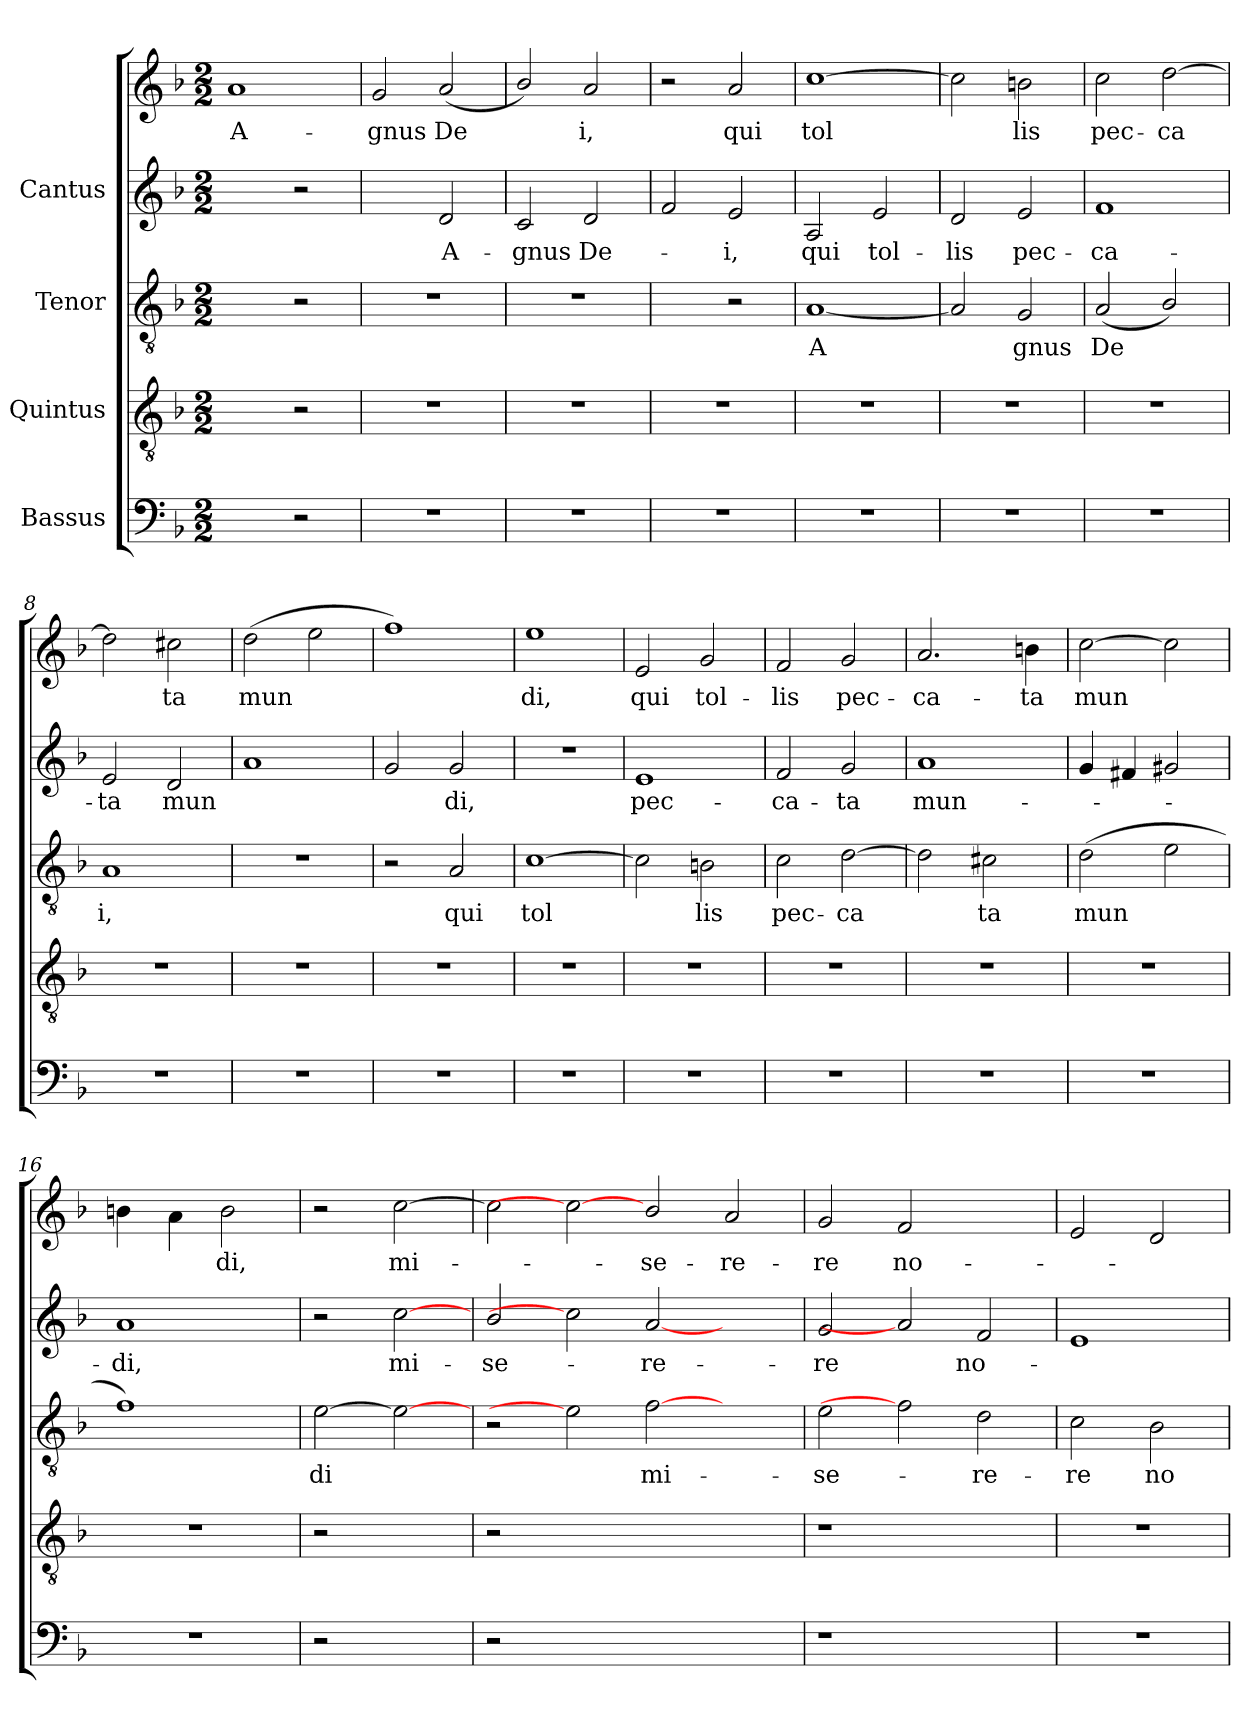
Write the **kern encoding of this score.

**kern	**kern	**kern	**text	**kern	**text	**kern	**text
*part4	*part3	*part2	*part2	*part1	*part1	*part1	*part1
*staff5	*staff4	*staff3	*staff3	*staff2	*staff2	*staff1	*staff1
*I"Bassus	*I"Quintus	*I"Tenor	*	*I"Cantus	*	*	*
!!LO:PB:g=z
*stria5	*stria5	*stria5	*	*stria5	*	*stria5	*
*clefF4	*clefGv2	*clefGv2	*	*clefG2	*	*clefG2	*
*k[b-]	*k[b-]	*k[b-]	*	*k[b-]	*	*k[b-]	*
*F:	*F:	*F:	*	*F:	*	*F:	*
*M2/2	*M2/2	*M2/2	*	*M2/2	*	*M2/2	*
*MM216	*MM216	*MM216	*	*MM216	*	*MM216	*
=1	=1	=1	=1	=1	=1	=1	=1
!	!	!	!	!	!	!	!LO:LY:b
2ryy	2ryy	2ryy	.	2ryy	.	1a	A-
2r	2r	2r	.	2r	.	.	.
=2	=2	=2	=2	=2	=2	=2	=2
!	!	!	!	!	!	!	!LO:LY:b
1r	1r	1r	.	2ryy	.	2g/	-gnus
!	!	!	!	!	!LO:LY:b:cj	!	!LO:LY:b
.	.	.	.	2d/	-A-	(<2a/	De-
=3	=3	=3	=3	=3	=3	=3	=3
!	!	!	!	!	!LO:LY:b:cj	!	!LO:LY:b
1r	1r	1r	.	2c/	gnus	2b-/)	-
!	!	!	!	!	!LO:LY:b:cj	!	!LO:LY:b
.	.	.	.	2d/	De-	2a/	i,
=4	=4	=4	=4	=4	=4	=4	=4
!	!	!	!	!	!LO:LY:b:cj	!	!
1r	1r	2ryy	.	2f/	.	2r	.
!	!	!	!	!	!LO:LY:b:cj	!	!LO:LY:b
.	.	2r	.	2e/	i,	2a/	-qui
=5	=5	=5	=5	=5	=5	=5	=5
!	!	!	!LO:LY:b:cj	!	!LO:LY:b:cj	!	!LO:LY:b
1r	1r	[<1A	A-	2A/	-qui	[>1cc	tol-
!	!	!	!	!	!LO:LY:b:cj	!	!
.	.	.	.	2e/	tol-	.	.
=6	=6	=6	=6	=6	=6	=6	=6
!	!	!	!LO:LY:b:cj	!	!LO:LY:b:cj	!	!LO:LY:b
1r	1r	2A/]	-	2d/	lis	2cc\]	-
!	!	!	!LO:LY:b:cj	!	!LO:LY:b:cj	!	!LO:LY:b
.	.	2G/	gnus	2e/	pec-	2bn\	lis
=7	=7	=7	=7	=7	=7	=7	=7
!	!	!	!LO:LY:b:cj	!	!LO:LY:b:cj	!	!LO:LY:b
1r	1r	(<2A/	De-	1f	-ca-	2cc\	-pec-
!	!	!	!LO:LY:b:cj	!	!	!	!LO:LY:b
.	.	2B-/)	--	.	.	[>2dd\	-ca-
!!LO:LB:g=z
=8	=8	=8	=8	=8	=8	=8	=8
!	!	!	!LO:LY:b:cj	!	!LO:LY:b:cj	!	!LO:LY:b
1r	1r	1A	-i,	2e/	ta	2dd\]	-
!	!	!	!	!	!LO:LY:b:cj	!	!LO:LY:b
.	.	.	.	2d/	mun-	2cc#X\	ta
=9	=9	=9	=9	=9	=9	=9	=9
!	!	!	!	!	!	!	!LO:LY:b
1r	1r	1r	.	1a	.	(>2dd\	-mun-
!	!	!	!	!	!	!	!LO:LY:b
.	.	.	.	.	.	2ee\	--
=10	=10	=10	=10	=10	=10	=10	=10
!	!	!	!	!	!LO:LY:b:cj	!	!
1r	1r	2r	.	2g/	-	1ff)	.
!	!	!	!LO:LY:b:cj	!	!LO:LY:b:cj	!	!
.	.	2A/	qui	2g/	di,	.	.
=11	=11	=11	=11	=11	=11	=11	=11
!	!	!	!LO:LY:b:cj	!	!	!	!LO:LY:b
1r	1r	[>1c	tol-	1r	.	1ee	di,
!!LO:LB:g=z
=12	=12	=12	=12	=12	=12	=12	=12
!	!	!	!LO:LY:b:cj	!	!LO:LY:b:cj	!	!LO:LY:b
1r	1r	2c\]	-	1e	-pec-	2e/	qui
!	!	!	!LO:LY:b:cj	!	!	!	!LO:LY:b
.	.	2Bn\	lis	.	.	2g/	tol-
!!LO:LB:g=z
=13	=13	=13	=13	=13	=13	=13	=13
!	!	!	!LO:LY:b:cj	!	!LO:LY:b:cj	!	!LO:LY:b
1r	1r	2c\	pec-	2f/	-ca-	2f/	-lis
!	!	!	!LO:LY:b:cj	!	!LO:LY:b:cj	!	!LO:LY:b
.	.	[>2d\	-ca-	2g/	-ta	2g/	pec-
!!LO:LB:g=z
=14	=14	=14	=14	=14	=14	=14	=14
!	!	!	!LO:LY:b:cj	!	!LO:LY:b:cj	!	!LO:LY:b
1r	1r	2d\]	-	1a	mun-	2.a/	ca-
!	!	!	!LO:LY:b:cj	!	!	!	!
.	.	2c#X\	ta	.	.	.	.
!	!	!	!	!	!	!	!LO:LY:b
.	.	.	.	.	.	4bn\	-ta
!!LO:PB:g=z
=15	=15	=15	=15	=15	=15	=15	=15
!	!	!	!LO:LY:b:cj	!	!	!	!LO:LY:b
1r	1r	(>2d\	mun-	4g/	.	[>2cc\	-mun-
.	.	.	.	4f#X/	.	.	.
!	!	!	!LO:LY:b:cj	!	!	!	!LO:LY:b
.	.	2e\	--	2g#X/	.	2cc\]	--
!!LO:LB:g=z
=16	=16	=16	=16	=16	=16	=16	=16
!	!	!	!	!	!LO:LY:b:cj	!	!LO:LY:b
1r	1r	1f)	.	1a	di,	4bn\	-
!	!	!	!	!	!	!	!LO:LY:b
.	.	.	.	.	.	4a\	.
!	!	!	!	!	!	!	!LO:LY:b
.	.	.	.	.	.	2b\	di,
!!LO:LB:g=z
=17	=17	=17	=17	=17	=17	=17	=17
!	!	!	!LO:LY:b:cj	!	!	!	!
2r	2r	[>2e\	-di	2r	.	2r	.
!	!	!	!	!	!LO:LY:b:cj	!	!LO:LY:b
2ryy	2ryy	2e_	.	[2cc	-mi-	[>2cc	mi-
!!LO:LB:g=z
=18	=18	=18	=18	=18	=18	=18	=18
!	!	!	!	!	!LO:LY:b:cj	!	!
2r	2r	2r	.	2b-/	-se-	2cc\]	.
1.ryy	1.ryy	2e]	.	2cc]	.	2cc_	.
!	!	!	!LO:LY:b:cj	!	!LO:LY:b:cj	!	!LO:LY:b
.	.	[2f	mi-	[2a	-re-	2b-/	-se-
!	!	!	!	!	!	!	!LO:LY:b
.	.	2ryy	.	2ryy	.	2a/	-re-
!!LO:PB:g=z
=19	=19	=19	=19	=19	=19	=19	=19
!	!	!	!LO:LY:b:cj	!	!LO:LY:b:cj	!	!LO:LY:b
1r	1r	2e\	-se-	2g/	-re	2g/	-re
!	!	!	!	!	!	!	!LO:LY:b
.	.	2f]	.	2a]	.	2f/	no-
!	!	!	!LO:LY:b:cj	!	!LO:LY:b:cj	!	!
2ryy	2ryy	2d\	-re-	2f/	no-	2ryy	.
!!LO:LB:g=z
=20	=20	=20	=20	=20	=20	=20	=20
!	!	!	!LO:LY:b:cj	!	!	!	!
1r	1r	2c\	-re	1e	.	2e/	.
!	!	!	!LO:LY:b:cj	!	!	!	!
.	.	2B-\	no-	.	.	2d/	.
=	=	=	=	=	=	=	=
*-	*-	*-	*-	*-	*-	*-	*-
